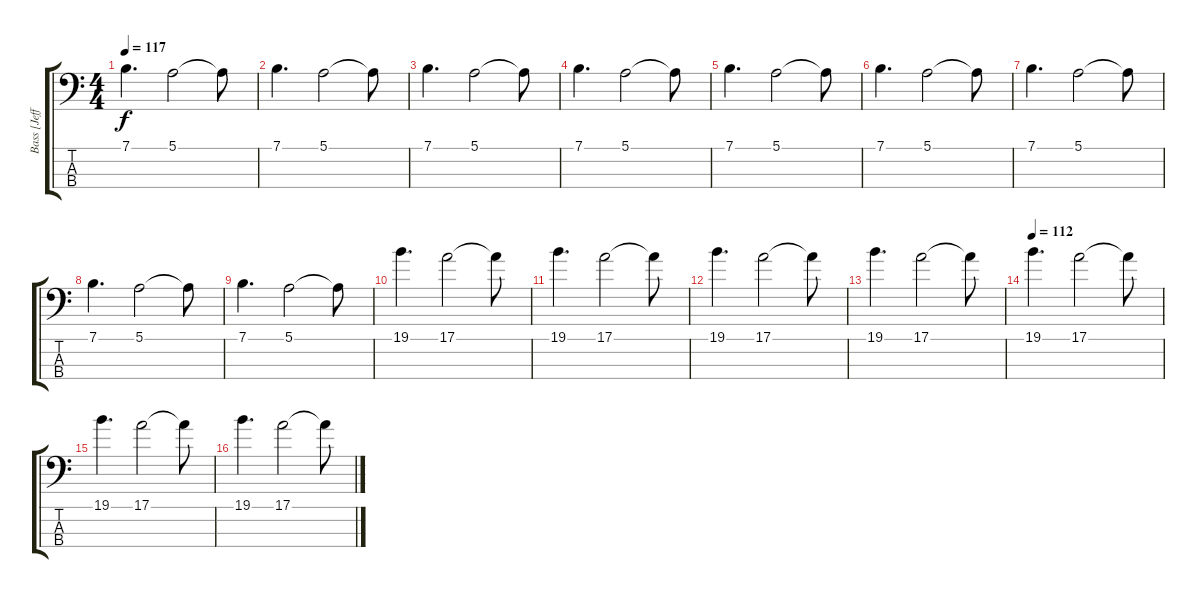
\track ("Bass [Jeff Caxide]" "Bass [Jeff") {instrument electricbasspick}
\staff {score tabs}
\tuning (E2 B1 Gb1 Db1) {hide}
\ts (4 4)
\tempo 117
\clef f4
\ks c
7.1.4{d dy f} 5.1.2 5.1{t}.8 |
7.1.4{d} 5.1.2 5.1{t}.8 |
7.1.4{d} 5.1.2 5.1{t}.8 |
7.1.4{d} 5.1.2 5.1{t}.8 |
7.1.4{d} 5.1.2 5.1{t}.8 |
7.1.4{d} 5.1.2 5.1{t}.8 |
7.1.4{d} 5.1.2 5.1{t}.8 |
7.1.4{d} 5.1.2 5.1{t}.8 |
7.1.4{d} 5.1.2 5.1{t}.8 |
19.1.4{d volume 13 instrument synthstrings1} 17.1.2 17.1{t}.8 |
19.1.4{d} 17.1.2 17.1{t}.8 |
19.1.4{d} 17.1.2 17.1{t}.8 |
19.1.4{d} 17.1.2 17.1{t}.8 |
\tempo 112
19.1.4{d instrument synthstrings2} 17.1.2 17.1{t}.8 |
19.1.4{d} 17.1.2 17.1{t}.8 |
19.1.4{d} 17.1.2 17.1{t}.8
